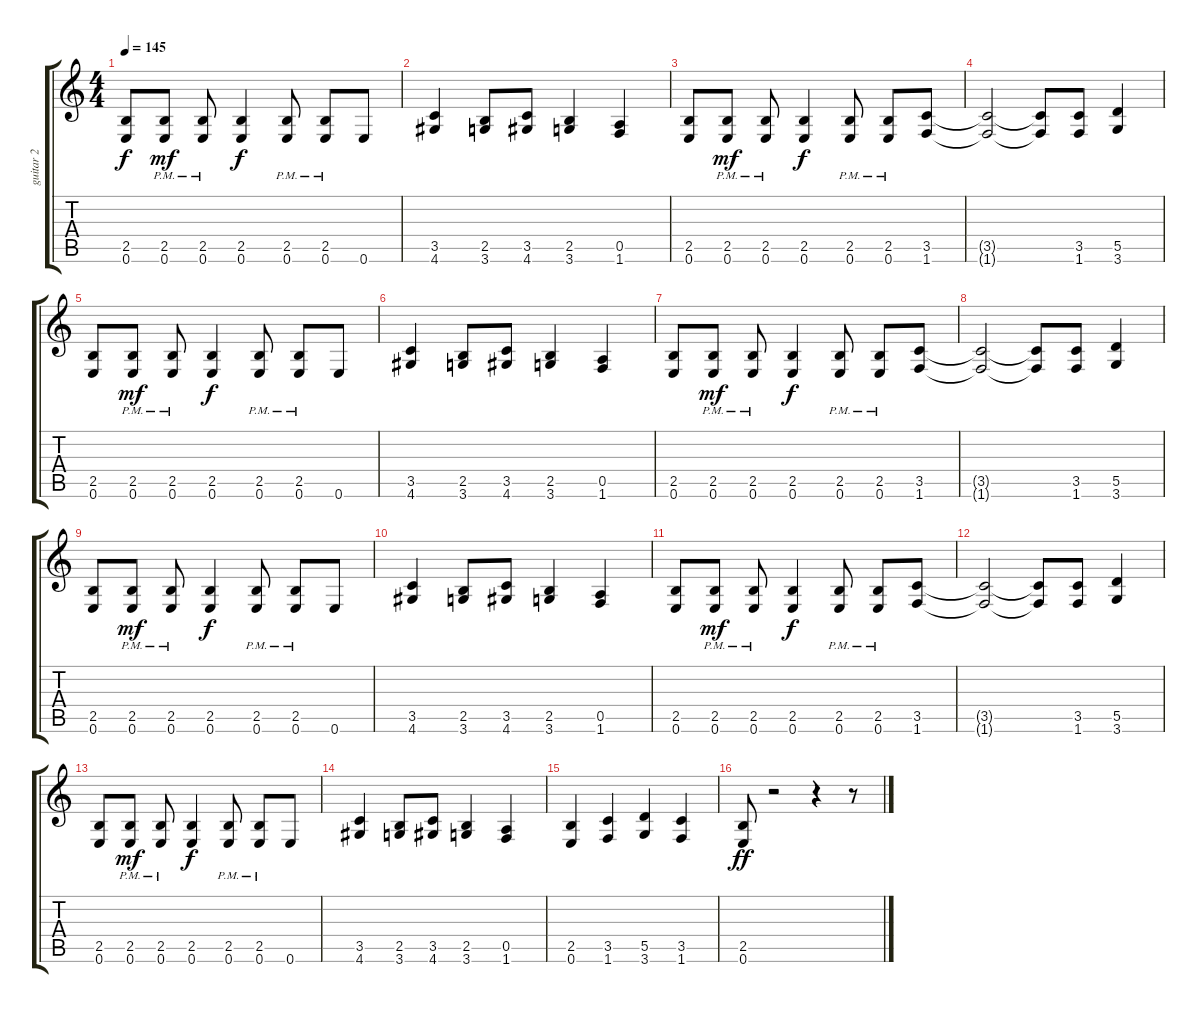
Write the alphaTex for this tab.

\track ("guitar 2" "guitar 2") {instrument distortionguitar}
\staff {score tabs}
\tuning (E4 B3 G3 D3 A2 E2) {hide}
\ts (4 4)
\tempo 145
\clef g2
\ks c
(2.5 0.6).8{dy f} (2.5{pm} 0.6{pm}).8{dy mf} (2.5{pm} 0.6).8 (2.5 0.6).4{dy f} (2.5{pm} 0.6{pm}).8 (2.5{pm} 0.6{pm}).8 0.6.8 |
(3.5 4.6).4 (2.5 3.6).8 (3.5 4.6).8 (2.5 3.6).4 (0.5 1.6).4 |
(2.5 0.6).8 (2.5{pm} 0.6{pm}).8{dy mf} (2.5{pm} 0.6).8 (2.5 0.6).4{dy f} (2.5{pm} 0.6{pm}).8 (2.5{pm} 0.6{pm}).8 (3.5 1.6).8 |
(3.5{t} 1.6{t}).2 (3.5{t} 1.6{t}).8 (3.5 1.6).8 (5.5 3.6).4 |
(2.5 0.6).8 (2.5{pm} 0.6{pm}).8{dy mf} (2.5{pm} 0.6).8 (2.5 0.6).4{dy f} (2.5{pm} 0.6{pm}).8 (2.5{pm} 0.6{pm}).8 0.6.8 |
(3.5 4.6).4 (2.5 3.6).8 (3.5 4.6).8 (2.5 3.6).4 (0.5 1.6).4 |
(2.5 0.6).8 (2.5{pm} 0.6{pm}).8{dy mf} (2.5{pm} 0.6).8 (2.5 0.6).4{dy f} (2.5{pm} 0.6{pm}).8 (2.5{pm} 0.6{pm}).8 (3.5 1.6).8 |
(3.5{t} 1.6{t}).2 (3.5{t} 1.6{t}).8 (3.5 1.6).8 (5.5 3.6).4 |
(2.5 0.6).8 (2.5{pm} 0.6{pm}).8{dy mf} (2.5{pm} 0.6).8 (2.5 0.6).4{dy f} (2.5{pm} 0.6{pm}).8 (2.5{pm} 0.6{pm}).8 0.6.8 |
(3.5 4.6).4 (2.5 3.6).8 (3.5 4.6).8 (2.5 3.6).4 (0.5 1.6).4 |
(2.5 0.6).8 (2.5{pm} 0.6{pm}).8{dy mf} (2.5{pm} 0.6).8 (2.5 0.6).4{dy f} (2.5{pm} 0.6{pm}).8 (2.5{pm} 0.6{pm}).8 (3.5 1.6).8 |
(3.5{t} 1.6{t}).2 (3.5{t} 1.6{t}).8 (3.5 1.6).8 (5.5 3.6).4 |
(2.5 0.6).8 (2.5{pm} 0.6{pm}).8{dy mf} (2.5{pm} 0.6).8 (2.5 0.6).4{dy f} (2.5{pm} 0.6{pm}).8 (2.5{pm} 0.6{pm}).8 0.6.8 |
(3.5 4.6).4 (2.5 3.6).8 (3.5 4.6).8 (2.5 3.6).4 (0.5 1.6).4 |
(2.5 0.6).4 (3.5 1.6).4 (5.5 3.6).4 (3.5 1.6).4 |
(2.5 0.6).8{dy ff} r.2 r.4 r.8
